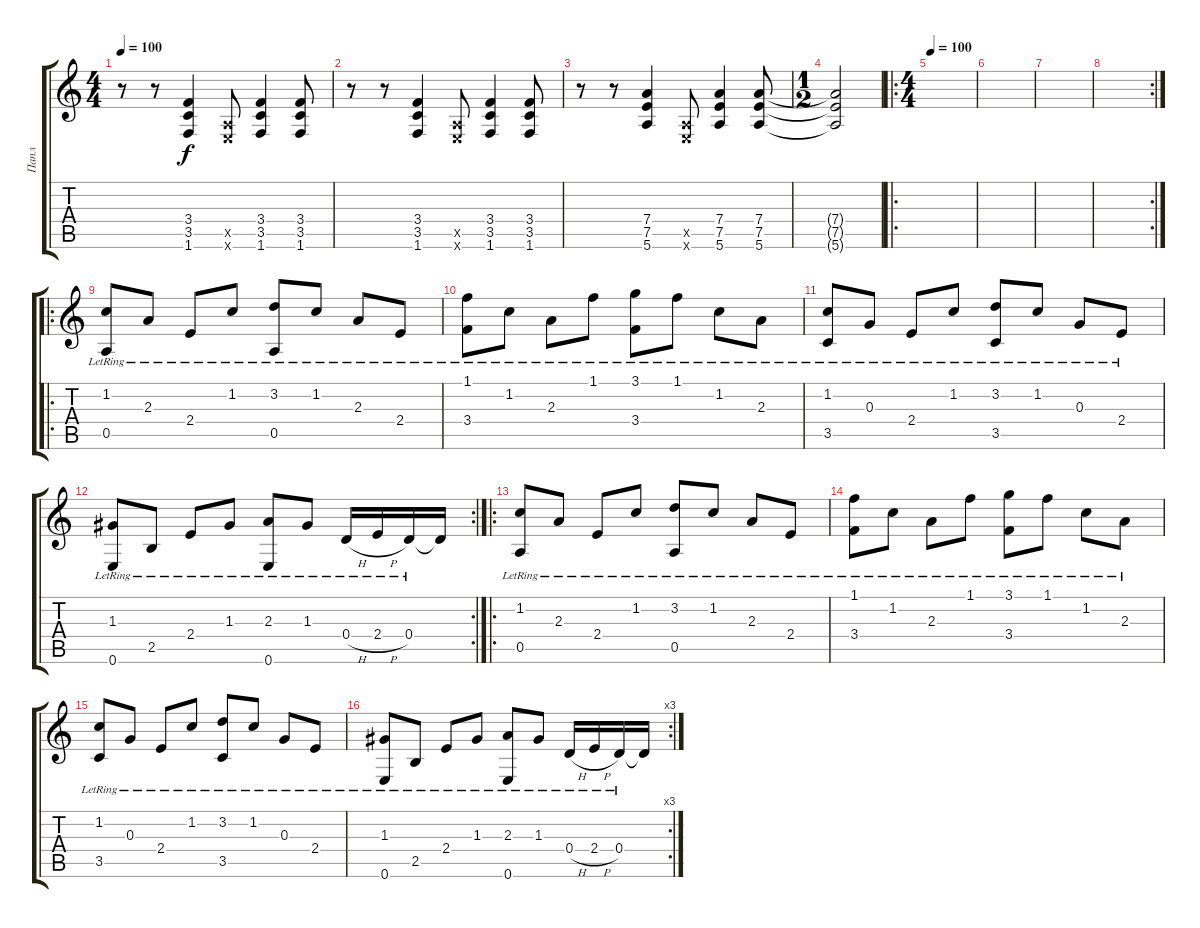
\track ("Папл" "Папл") {instrument overdrivenguitar}
\staff {score tabs}
\tuning (E4 B3 G3 D3 A2 E2) {hide}
\ts (4 4)
\tempo 100
\clef g2
\ks c
r.8{dy f instrument overdrivenguitar} r.8 (3.4 3.5 1.6).4 (0.5{x} 0.6{x}).8 (3.4 3.5 1.6).4 (3.4 3.5 1.6).8 |
r.8{instrument overdrivenguitar} r.8 (3.4 3.5 1.6).4 (0.5{x} 0.6{x}).8 (3.4 3.5 1.6).4 (3.4 3.5 1.6).8 |
r.8 r.8 (7.4 7.5 5.6).4 (0.5{x} 0.6{x}).8 (7.4 7.5 5.6).4 (7.4 7.5 5.6).8 |
\ts (1 2)
(7.4{t} 7.5{t} 5.6{t}).2{volume 8} |
\ro
\ts (4 4)
\tempo 100
|
|
|
\rc 2
|
\ro
(1.2{lr} 0.5{lr}).8{volume 16 instrument acousticguitarsteel} 2.3{lr}.8 2.4{lr}.8 1.2{lr}.8 (3.2{lr} 0.5{lr}).8 1.2{lr}.8 2.3{lr}.8 2.4{lr}.8 |
(1.1{lr} 3.4{lr}).8 1.2{lr}.8 2.3{lr}.8 1.1{lr}.8 (3.1{lr} 3.4{lr}).8 1.1{lr}.8 1.2{lr}.8 2.3{lr}.8 |
(1.2{lr} 3.5{lr}).8 0.3{lr}.8 2.4{lr}.8 1.2{lr}.8 (3.2{lr} 3.5{lr}).8 1.2{lr}.8 0.3{lr}.8 2.4{lr}.8 |
\rc 2
(1.3{lr} 0.6{lr}).8 2.5{lr}.8 2.4{lr}.8 1.3{lr}.8 (2.3{lr} 0.6{lr}).8 1.3{lr}.8 0.4{h lr}.16 2.4{h lr}.16 0.4{lr}.16 0.4{t}.16 |
\ro
(1.2{lr} 0.5{lr}).8 2.3{lr}.8 2.4{lr}.8 1.2{lr}.8 (3.2{lr} 0.5{lr}).8 1.2{lr}.8 2.3{lr}.8 2.4{lr}.8 |
(1.1{lr} 3.4{lr}).8 1.2{lr}.8 2.3{lr}.8 1.1{lr}.8 (3.1{lr} 3.4{lr}).8 1.1{lr}.8 1.2{lr}.8 2.3{lr}.8 |
(1.2{lr} 3.5{lr}).8 0.3{lr}.8 2.4{lr}.8 1.2{lr}.8 (3.2{lr} 3.5{lr}).8 1.2{lr}.8 0.3{lr}.8 2.4{lr}.8 |
\rc 3
(1.3{lr} 0.6{lr}).8 2.5{lr}.8 2.4{lr}.8 1.3{lr}.8 (2.3{lr} 0.6{lr}).8 1.3{lr}.8 0.4{h lr}.16 2.4{h lr}.16 0.4{lr}.16 0.4{t}.16
